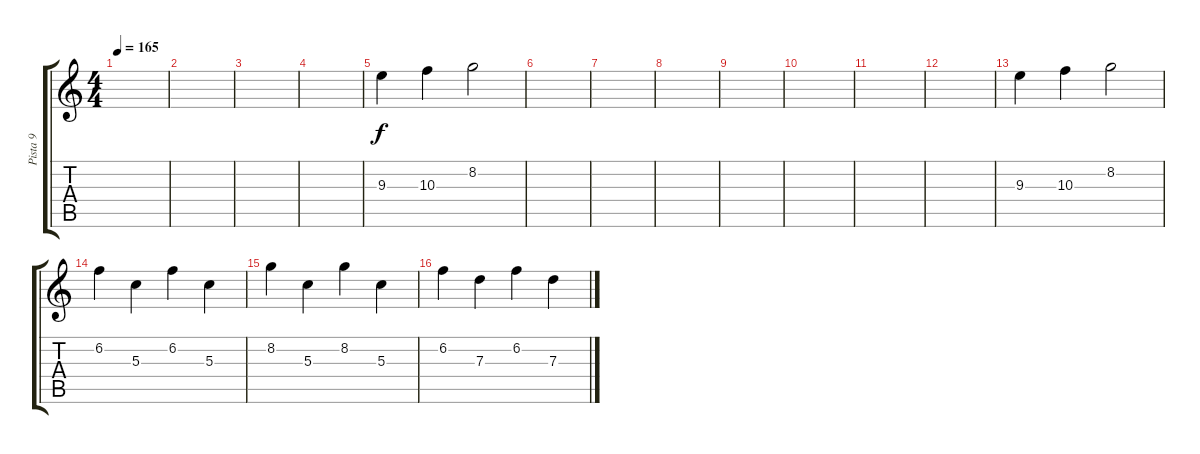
\track ("Pista 9" "Pista 9") {instrument distortionguitar}
\staff {score tabs}
\tuning (E4 B3 G3 D3 A2 E2) {hide}
\ts (4 4)
\tempo 165
\clef g2
\ks c
|
|
|
|
9.3.4 10.3.4 8.2.2 |
|
|
|
|
|
|
|
9.3.4 10.3.4 8.2.2 |
6.2.4 5.3.4 6.2.4 5.3.4 |
8.2.4 5.3.4 8.2.4 5.3.4 |
6.2.4 7.3.4 6.2.4 7.3.4
